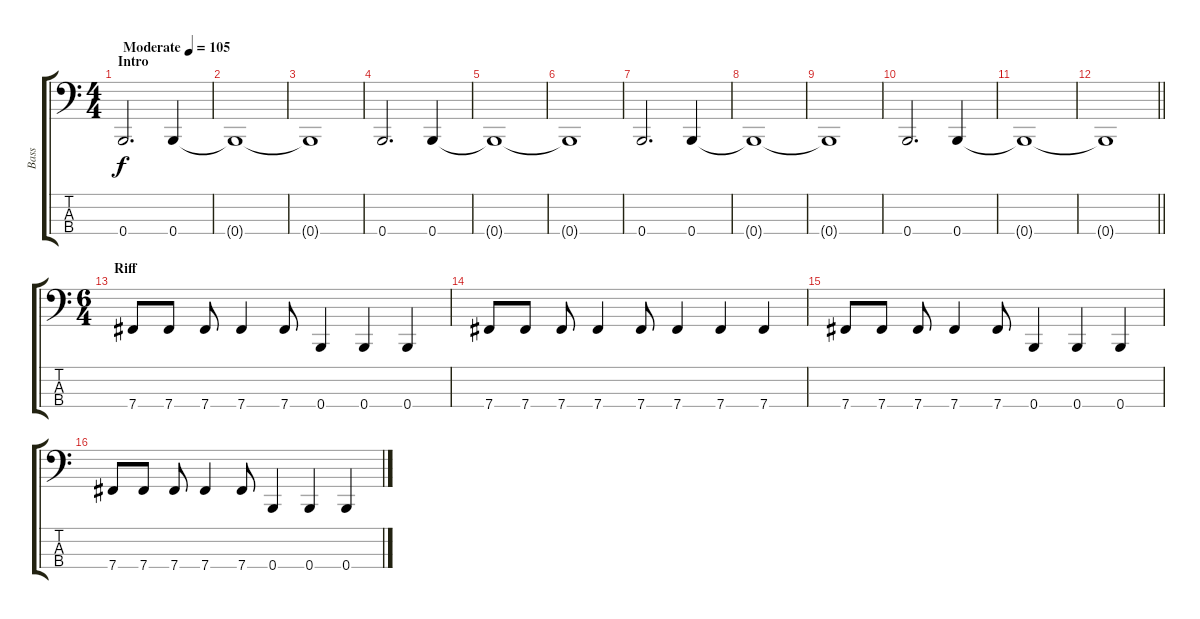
\track ("Bass" "Bass") {instrument electricbasspick}
\staff {score tabs}
\tuning (E2 B1 Gb1 B0) {hide}
\ts (4 4)
\section ("" "Intro")
\tempo (105 "Moderate")
\clef f4
\ks c
0.4.2{d dy f instrument electricbasspick} 0.4.4 |
0.4{t}.1 |
0.4{t}.1 |
0.4.2{d} 0.4.4 |
0.4{t}.1 |
0.4{t}.1 |
0.4.2{d} 0.4.4 |
0.4{t}.1 |
0.4{t}.1 |
0.4.2{d} 0.4.4 |
0.4{t}.1 |
\barLineRight lightlight
0.4{t}.1 |
\ts (6 4)
\section ("" "Riff")
7.4.8 7.4.8 7.4.8 7.4.4 7.4.8 0.4.4 0.4.4 0.4.4 |
7.4.8 7.4.8 7.4.8 7.4.4 7.4.8 7.4.4 7.4.4 7.4.4 |
7.4.8 7.4.8 7.4.8 7.4.4 7.4.8 0.4.4 0.4.4 0.4.4 |
7.4.8 7.4.8 7.4.8 7.4.4 7.4.8 0.4.4 0.4.4 0.4.4
